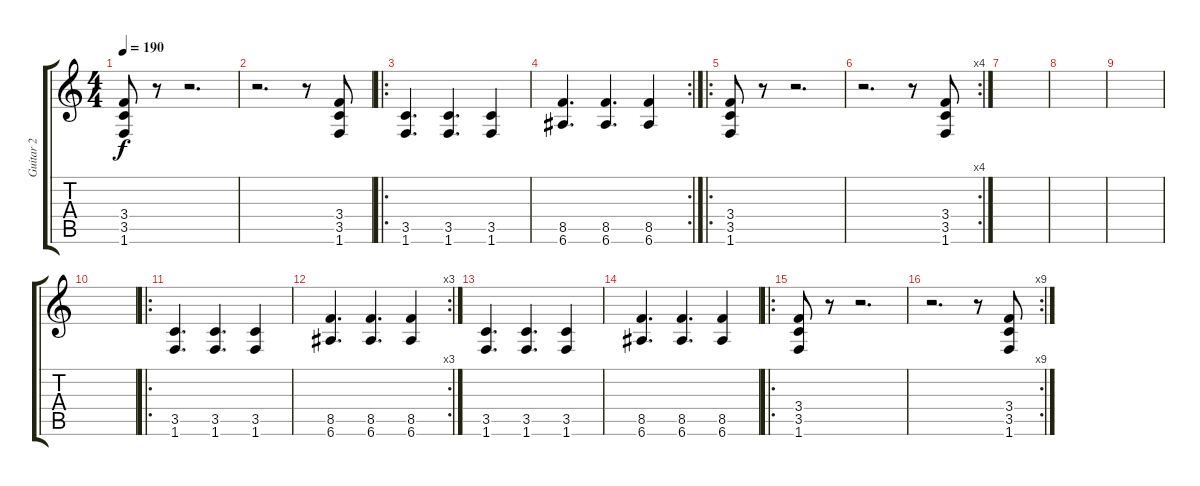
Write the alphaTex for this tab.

\track ("Guitar 2" "Guitar 2") {instrument overdrivenguitar}
\staff {score tabs}
\tuning (E4 B3 G3 D3 A2 E2) {hide}
\ts (4 4)
\tempo 190
\clef g2
\ks c
(3.4 3.5 1.6).8{dy f} r.8 r.2{d} |
r.2{d} r.8 (3.4 3.5 1.6).8 |
\ro
(3.5 1.6).4{d} (3.5 1.6).4{d} (3.5 1.6).4 |
\rc 2
(8.5 6.6).4{d} (8.5 6.6).4{d} (8.5 6.6).4 |
\ro
(3.4 3.5 1.6).8 r.8 r.2{d} |
\rc 4
r.2{d} r.8 (3.4 3.5 1.6).8 |
|
|
|
|
\ro
(3.5 1.6).4{d} (3.5 1.6).4{d} (3.5 1.6).4 |
\rc 3
(8.5 6.6).4{d} (8.5 6.6).4{d} (8.5 6.6).4 |
(3.5 1.6).4{d} (3.5 1.6).4{d} (3.5 1.6).4 |
(8.5 6.6).4{d} (8.5 6.6).4{d} (8.5 6.6).4 |
\ro
(3.4 3.5 1.6).8 r.8 r.2{d} |
\rc 9
r.2{d} r.8 (3.4 3.5 1.6).8
